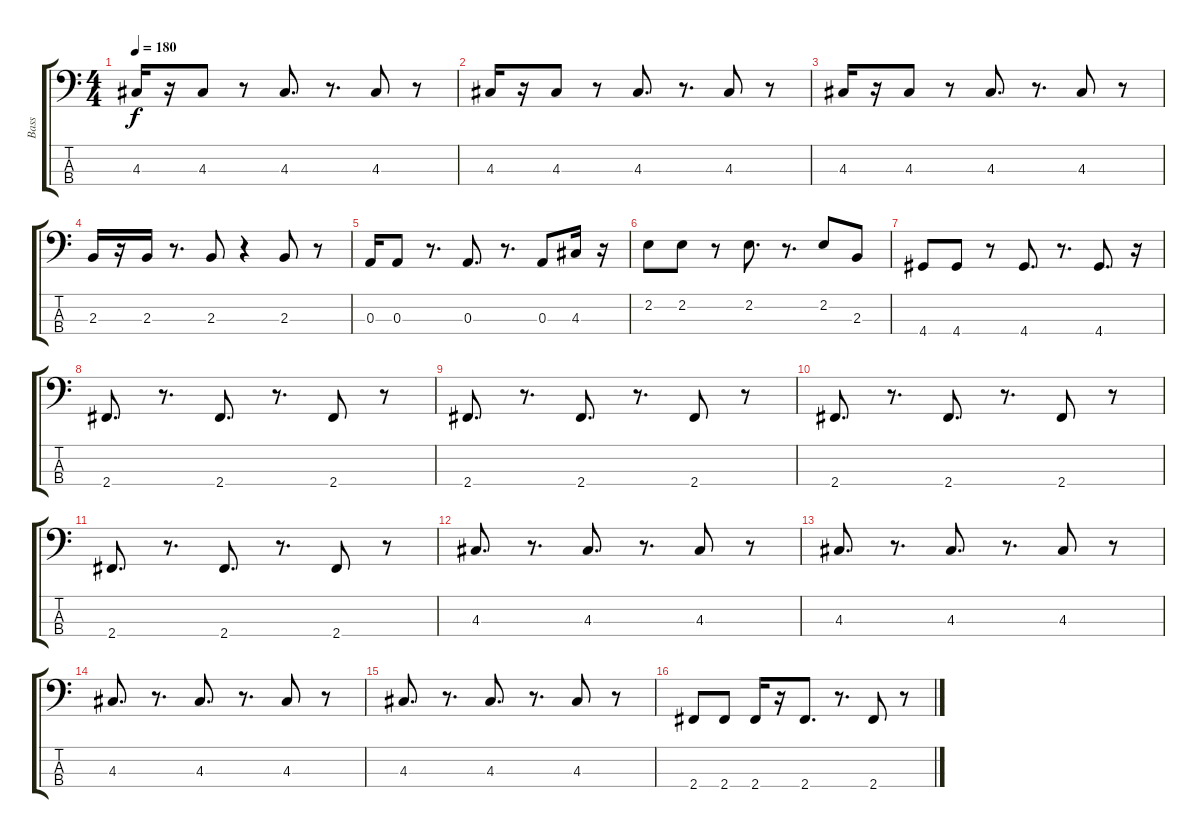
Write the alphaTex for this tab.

\track ("Bass" "Bass") {instrument electricbassfinger}
\staff {score tabs}
\tuning (G2 D2 A1 E1) {hide}
\ts (4 4)
\tempo 180
\clef f4
\ks c
4.3.16{dy f} r.16 4.3.8 r.8 4.3.8{d} r.8{d} 4.3.8 r.8 |
4.3.16 r.16 4.3.8 r.8 4.3.8{d} r.8{d} 4.3.8 r.8 |
4.3.16 r.16 4.3.8 r.8 4.3.8{d} r.8{d} 4.3.8 r.8 |
2.3.16 r.16 2.3.16 r.8{d} 2.3.8 r.4 2.3.8 r.8 |
0.3.16 0.3.8 r.8{d} 0.3.8{d} r.8{d} 0.3.8 4.3.16 r.16 |
2.2.8 2.2.8 r.8 2.2.8{d} r.8{d} 2.2.8 2.3.8 |
4.4.8 4.4.8 r.8 4.4.8{d} r.8{d} 4.4.8{d} r.16 |
2.4.8{d} r.8{d} 2.4.8{d} r.8{d} 2.4.8 r.8 |
2.4.8{d} r.8{d} 2.4.8{d} r.8{d} 2.4.8 r.8 |
2.4.8{d} r.8{d} 2.4.8{d} r.8{d} 2.4.8 r.8 |
2.4.8{d} r.8{d} 2.4.8{d} r.8{d} 2.4.8 r.8 |
4.3.8{d} r.8{d} 4.3.8{d} r.8{d} 4.3.8 r.8 |
4.3.8{d} r.8{d} 4.3.8{d} r.8{d} 4.3.8 r.8 |
4.3.8{d} r.8{d} 4.3.8{d} r.8{d} 4.3.8 r.8 |
4.3.8{d} r.8{d} 4.3.8{d} r.8{d} 4.3.8 r.8 |
2.4.8 2.4.8 2.4.16 r.16 2.4.8{d} r.8{d} 2.4.8 r.8
